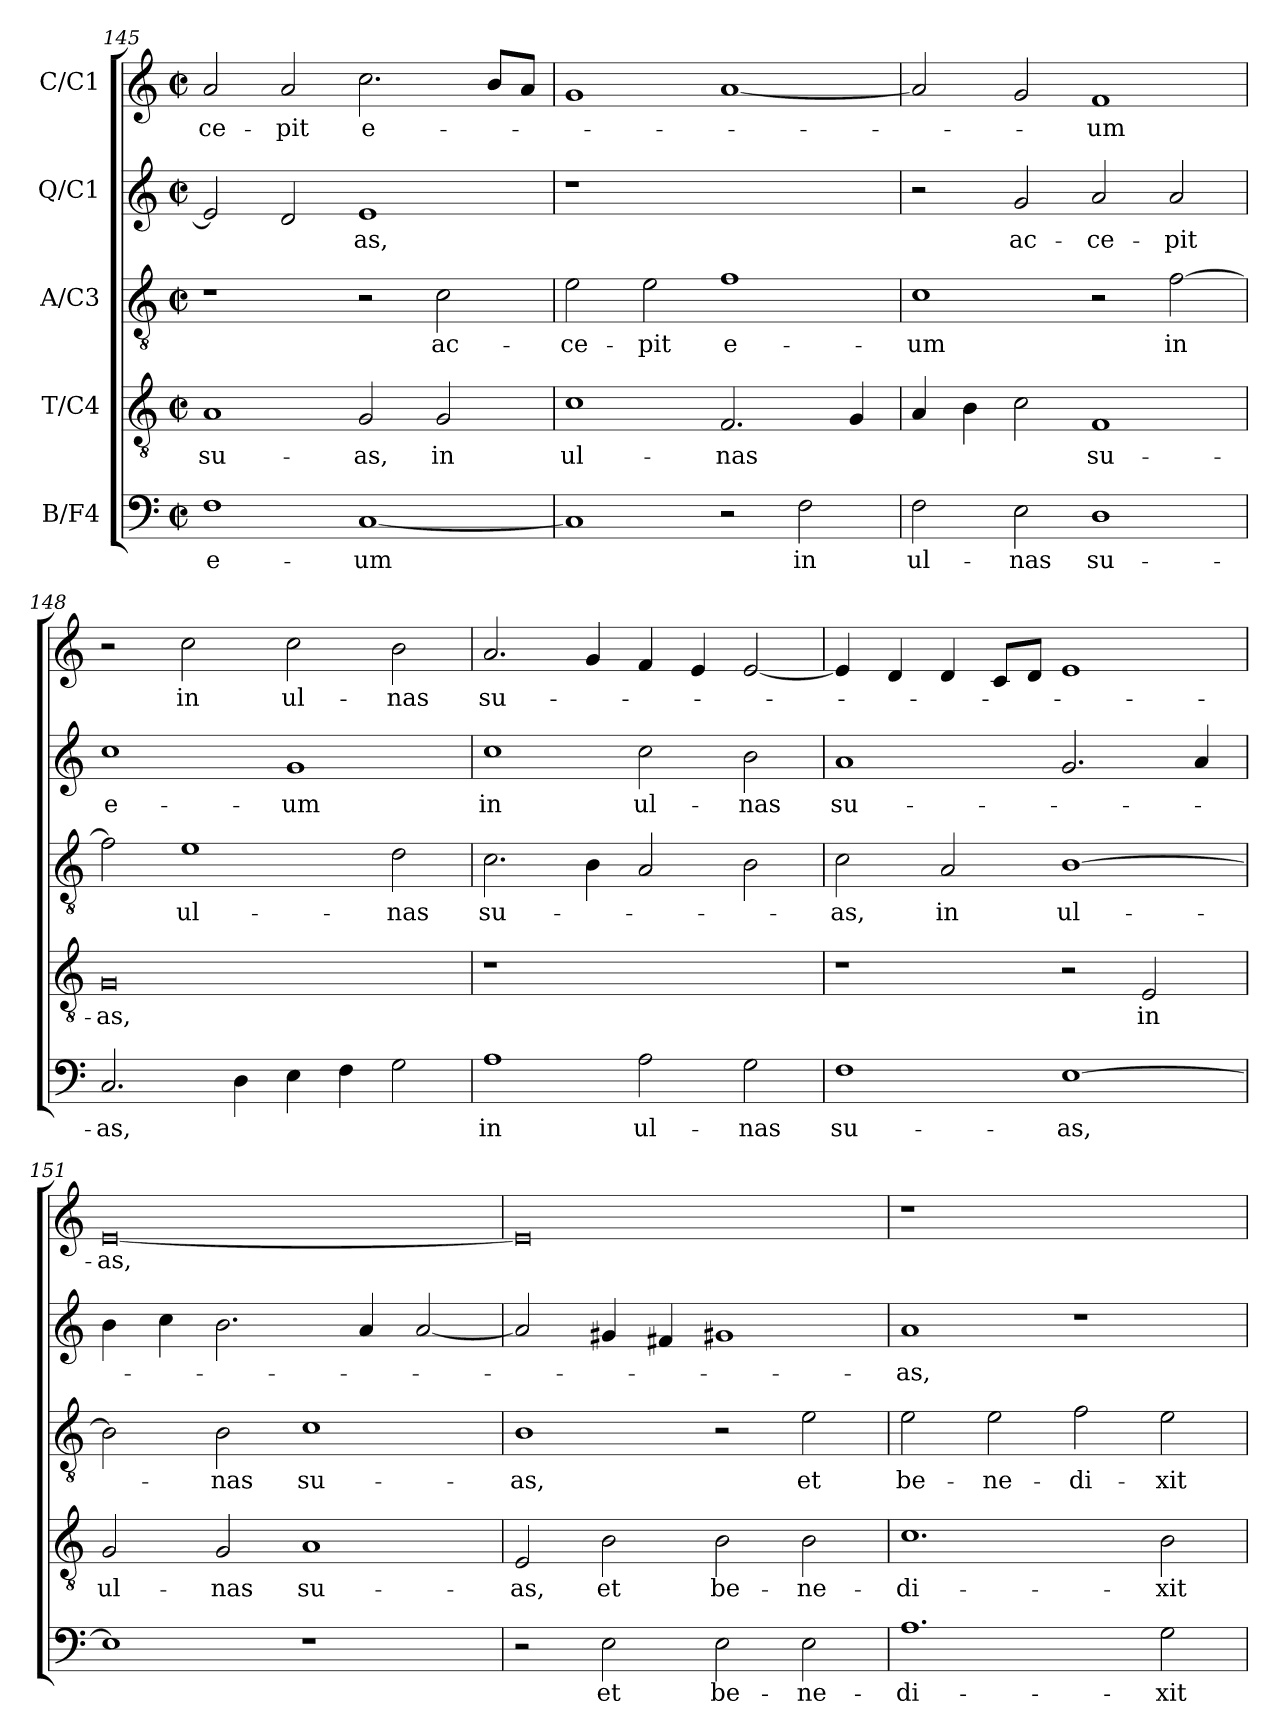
**kern	**text	**kern	**text	**kern	**text	**kern	**text	**kern	**text
*part5	*part5	*part4	*part4	*part3	*part3	*part2	*part2	*part1	*part1
*staff5	*staff5	*staff4	*staff4	*staff3	*staff3	*staff2	*staff2	*staff1	*staff1
*I"B/F4	*	*I"T/C4	*	*I"A/C3	*	*I"Q/C1	*	*I"C/C1	*
!!LO:PB:g=z
*clefF4	*	*clefGv2	*	*clefGv2	*	*clefG2	*	*clefG2	*
*k[]	*	*k[]	*	*k[]	*	*k[]	*	*k[]	*
*C:	*	*C:	*	*C:	*	*C:	*	*C:	*
*M2/2	*	*M2/2	*	*M2/2	*	*M2/2	*	*M2/2	*
*met(c|)	*	*met(c|)	*	*met(c|)	*	*met(c|)	*	*met(c|)	*
=145	=145	=145	=145	=145	=145	=145	=145	=145	=145
!	!LO:LY:b	!	!LO:LY:b	!	!	!	!	!	!LO:LY:b
1F	e-	1A	su-	1r	.	2e/]	.	2a/	-ce-
!	!	!	!	!	!	!	!	!	!LO:LY:b
.	.	.	.	.	.	2d/	.	2a/	-pit
!	!LO:LY:b	!	!LO:LY:b	!	!	!	!LO:LY:b	!	!LO:LY:b
[1C	-um	2G/	-as,	2r	.	1e	-as,	2.cc\	e-
!	!	!	!LO:LY:b	!	!LO:LY:b	!	!	!	!
.	.	2G/	in	2c\	ac-	.	.	.	.
.	.	.	.	.	.	.	.	8b/L	.
.	.	.	.	.	.	.	.	8a/J	.
=146	=146	=146	=146	=146	=146	=146	=146	=146	=146
!	!	!	!LO:LY:b	!	!LO:LY:b	!	!	!	!
1C]	.	1c	ul-	2e\	-ce-	1r	.	1g	.
!	!	!	!	!	!LO:LY:b	!	!	!	!
.	.	.	.	2e\	-pit	.	.	.	.
!	!	!	!LO:LY:b	!	!LO:LY:b	!	!	!	!
2r	.	2.F/	-nas	1f	e-	1ryy	.	[1a	.
!	!LO:LY:b	!	!	!	!	!	!	!	!
2F\	in	.	.	.	.	.	.	.	.
.	.	4G/	.	.	.	.	.	.	.
=147	=147	=147	=147	=147	=147	=147	=147	=147	=147
!	!LO:LY:b	!	!	!	!LO:LY:b	!	!	!	!
2F\	ul-	4A/	.	1c	-um	2r	.	2a/]	.
.	.	4B\	.	.	.	.	.	.	.
!	!LO:LY:b	!	!	!	!	!	!LO:LY:b	!	!
2E\	-nas	2c\	.	.	.	2g/	ac-	2g/	.
!	!LO:LY:b	!	!LO:LY:b	!	!	!	!LO:LY:b	!	!LO:LY:b
1D	su-	1F	su-	2r	.	2a/	-ce-	1f	-um
!	!	!	!	!	!LO:LY:b	!	!LO:LY:b	!	!
.	.	.	.	[2f\	in	2a/	-pit	.	.
=148	=148	=148	=148	=148	=148	=148	=148	=148	=148
!	!LO:LY:b	!	!LO:LY:b	!	!	!	!LO:LY:b	!	!
2.C/	-as,	0G	-as,	2f\]	.	1cc	e-	2r	.
!	!	!	!	!	!LO:LY:b	!	!	!	!LO:LY:b
.	.	.	.	1e	ul-	.	.	2cc\	in
4D\	.	.	.	.	.	.	.	.	.
!	!	!	!	!	!	!	!LO:LY:b	!	!LO:LY:b
4E\	.	.	.	.	.	1g	-um	2cc\	ul-
4F\	.	.	.	.	.	.	.	.	.
!	!	!	!	!	!LO:LY:b	!	!	!	!LO:LY:b
2G\	.	.	.	2d\	-nas	.	.	2b\	-nas
=149	=149	=149	=149	=149	=149	=149	=149	=149	=149
!	!LO:LY:b	!	!	!	!LO:LY:b	!	!LO:LY:b	!	!LO:LY:b
1A	in	1r	.	2.c\	su-	1cc	in	2.a/	su-
.	.	.	.	4B\	.	.	.	4g/	.
!	!LO:LY:b	!	!	!	!	!	!LO:LY:b	!	!
2A\	ul-	1ryy	.	2A/	.	2cc\	ul-	4f/	.
.	.	.	.	.	.	.	.	4e/	.
!	!LO:LY:b	!	!	!	!	!	!LO:LY:b	!	!
2G\	-nas	.	.	2B\	.	2b\	-nas	[2e/	.
=150	=150	=150	=150	=150	=150	=150	=150	=150	=150
!	!LO:LY:b	!	!	!	!LO:LY:b	!	!LO:LY:b	!	!
1F	su-	1r	.	2c\	-as,	1a	su-	4e/]	.
.	.	.	.	.	.	.	.	4d/	.
!	!	!	!	!	!LO:LY:b	!	!	!	!
.	.	.	.	2A/	in	.	.	4d/	.
.	.	.	.	.	.	.	.	8c/L	.
.	.	.	.	.	.	.	.	8d/J	.
!	!LO:LY:b	!	!	!	!LO:LY:b	!	!	!	!
[1E	-as,	2r	.	[1B	ul-	2.g/	.	1e	.
!	!	!	!LO:LY:b	!	!	!	!	!	!
.	.	2E/	in	.	.	.	.	.	.
.	.	.	.	.	.	4a/	.	.	.
!!LO:LB:g=z
=151	=151	=151	=151	=151	=151	=151	=151	=151	=151
!	!	!	!LO:LY:b	!	!	!	!	!	!LO:LY:b
1E]	.	2G/	ul-	2B\]	.	4b\	.	[0e	-as,
.	.	.	.	.	.	4cc\	.	.	.
!	!	!	!LO:LY:b	!	!LO:LY:b	!	!	!	!
.	.	2G/	-nas	2B\	-nas	2.b\	.	.	.
!	!	!	!LO:LY:b	!	!LO:LY:b	!	!	!	!
1r	.	1A	su-	1c	su-	.	.	.	.
.	.	.	.	.	.	4a/	.	.	.
.	.	.	.	.	.	[2a/	.	.	.
=152	=152	=152	=152	=152	=152	=152	=152	=152	=152
!	!	!	!LO:LY:b	!	!LO:LY:b	!	!	!	!
2r	.	2E/	-as,	1B	-as,	2a/]	.	0e]	.
!	!LO:LY:b	!	!LO:LY:b	!	!	!	!	!	!
2E\	et	2B\	et	.	.	4g#/	.	.	.
.	.	.	.	.	.	4f#X/	.	.	.
!	!LO:LY:b	!	!LO:LY:b	!	!	!	!	!	!
2E\	be-	2B\	be-	2r	.	1g#X	.	.	.
!	!LO:LY:b	!	!LO:LY:b	!	!LO:LY:b	!	!	!	!
2E\	-ne-	2B\	-ne-	2e\	et	.	.	.	.
=153	=153	=153	=153	=153	=153	=153	=153	=153	=153
!	!LO:LY:b	!	!LO:LY:b	!	!LO:LY:b	!	!LO:LY:b	!	!
1.A	-di-	1.c	-di-	2e\	be-	1a	-as,	1r	.
!	!	!	!	!	!LO:LY:b	!	!	!	!
.	.	.	.	2e\	-ne-	.	.	.	.
!	!	!	!	!	!LO:LY:b	!	!	!	!
.	.	.	.	2f\	-di-	1r	.	1ryy	.
!	!LO:LY:b	!	!LO:LY:b	!	!LO:LY:b	!	!	!	!
2G\	-xit	2B\	-xit	2e\	-xit	.	.	.	.
=	=	=	=	=	=	=	=	=	=
*-	*-	*-	*-	*-	*-	*-	*-	*-	*-
